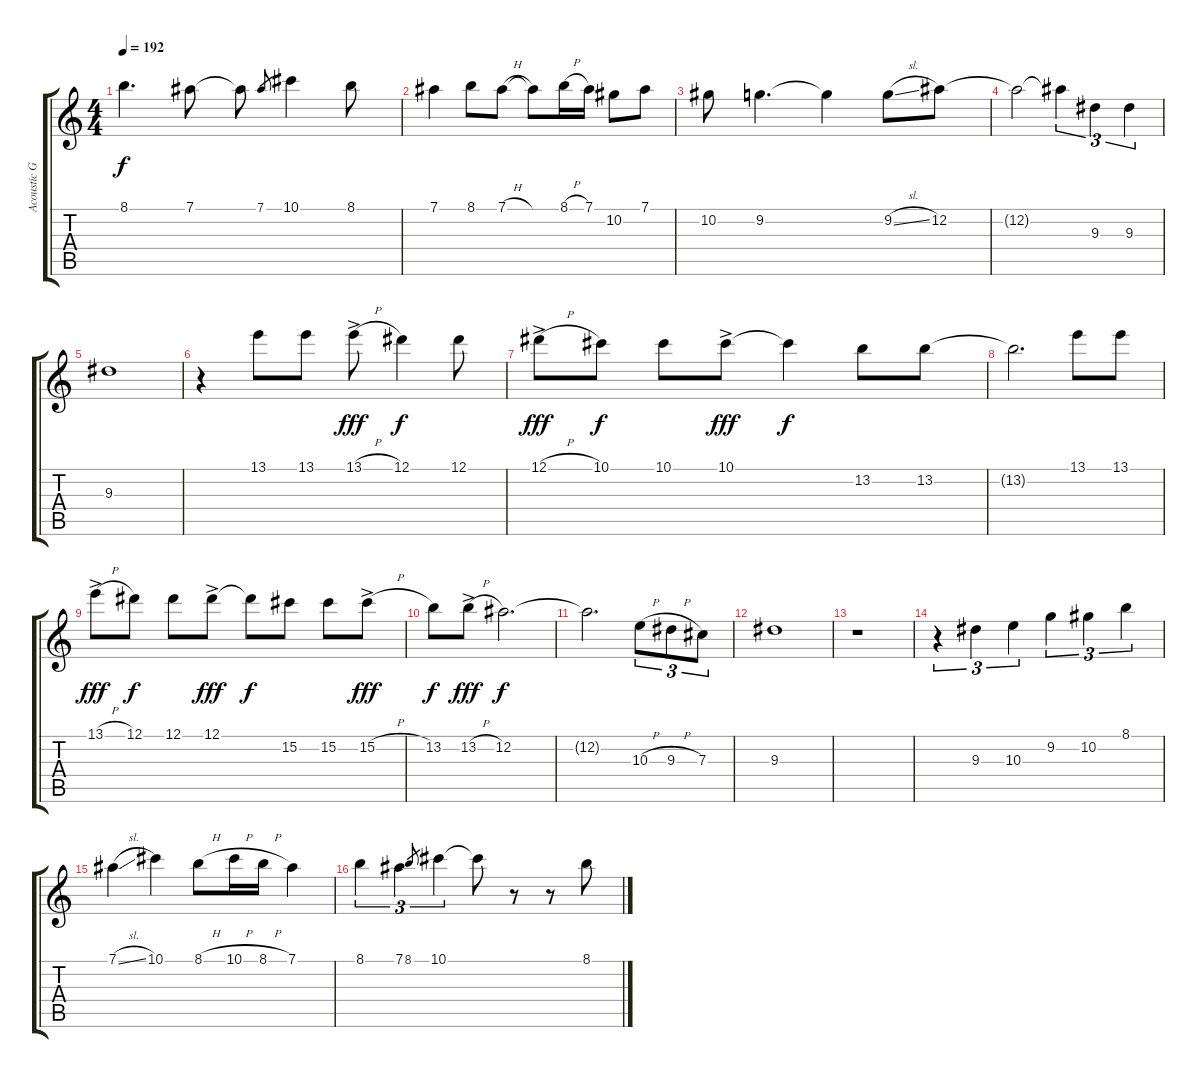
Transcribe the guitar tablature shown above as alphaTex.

\track ("Acoustic Guitar (Slash)" "Acoustic G") {instrument acousticguitarnylon}
\staff {score tabs}
\tuning (Eb4 Bb3 Gb3 Db3 Ab2 Eb2) {hide}
\ts (4 4)
\tempo 192
\clef g2
\ks c
8.1.4{d dy f} 7.1.8 7.1{t}.8 7.1.8{gr} 10.1.4 8.1.8 |
7.1.4 8.1.8 7.1{h}.8 7.1{t}.8 8.1{h}.16 7.1.16 10.2.8 7.1.8 |
10.2.8 9.2.4{d} 9.2{t}.4 9.2{sl}.8 12.2.8 |
12.2{t}.2 12.2{t}.4{tu (3 2)} 9.3.4{tu (3 2)} 9.3.4{tu (3 2)} |
9.3.1 |
r.4 13.1.8 13.1.8 13.1{h ac}.8{dy fff} 12.1.4{dy f} 12.1.8 |
12.1{h ac}.8{dy fff} 10.1.8{dy f} 10.1.8 10.1{ac}.8{dy fff} 10.1{t}.4{dy f} 13.2.8 13.2.8 |
13.2{t}.2{d} 13.1.8 13.1.8 |
13.1{h ac}.8{dy fff} 12.1.8{dy f} 12.1.8 12.1{ac}.8{dy fff} 12.1{t}.8{dy f} 15.2.8 15.2.8 15.2{h ac}.8{dy fff} |
13.2.8{dy f} 13.2{h ac}.8{dy fff} 12.2.2{d dy f} |
12.2{t}.2{d} 10.3{h}.8{tu (3 2)} 9.3{h}.8{tu (3 2)} 7.3.8{tu (3 2)} |
9.3.1 |
r.1 |
r.4{tu (3 2)} 9.3.4{tu (3 2)} 10.3.4{tu (3 2)} 9.2.4{tu (3 2)} 10.2.4{tu (3 2)} 8.1.4{tu (3 2)} |
7.1{sl}.4 10.1.4 8.1{h}.8 10.1{h}.16 8.1{h}.16 7.1.4 |
8.1.4{tu (3 2)} 7.1.4{tu (3 2)} 8.1.8{gr} 10.1.4{tu (3 2)} 10.1{t}.8 r.8 r.8 8.1.8
